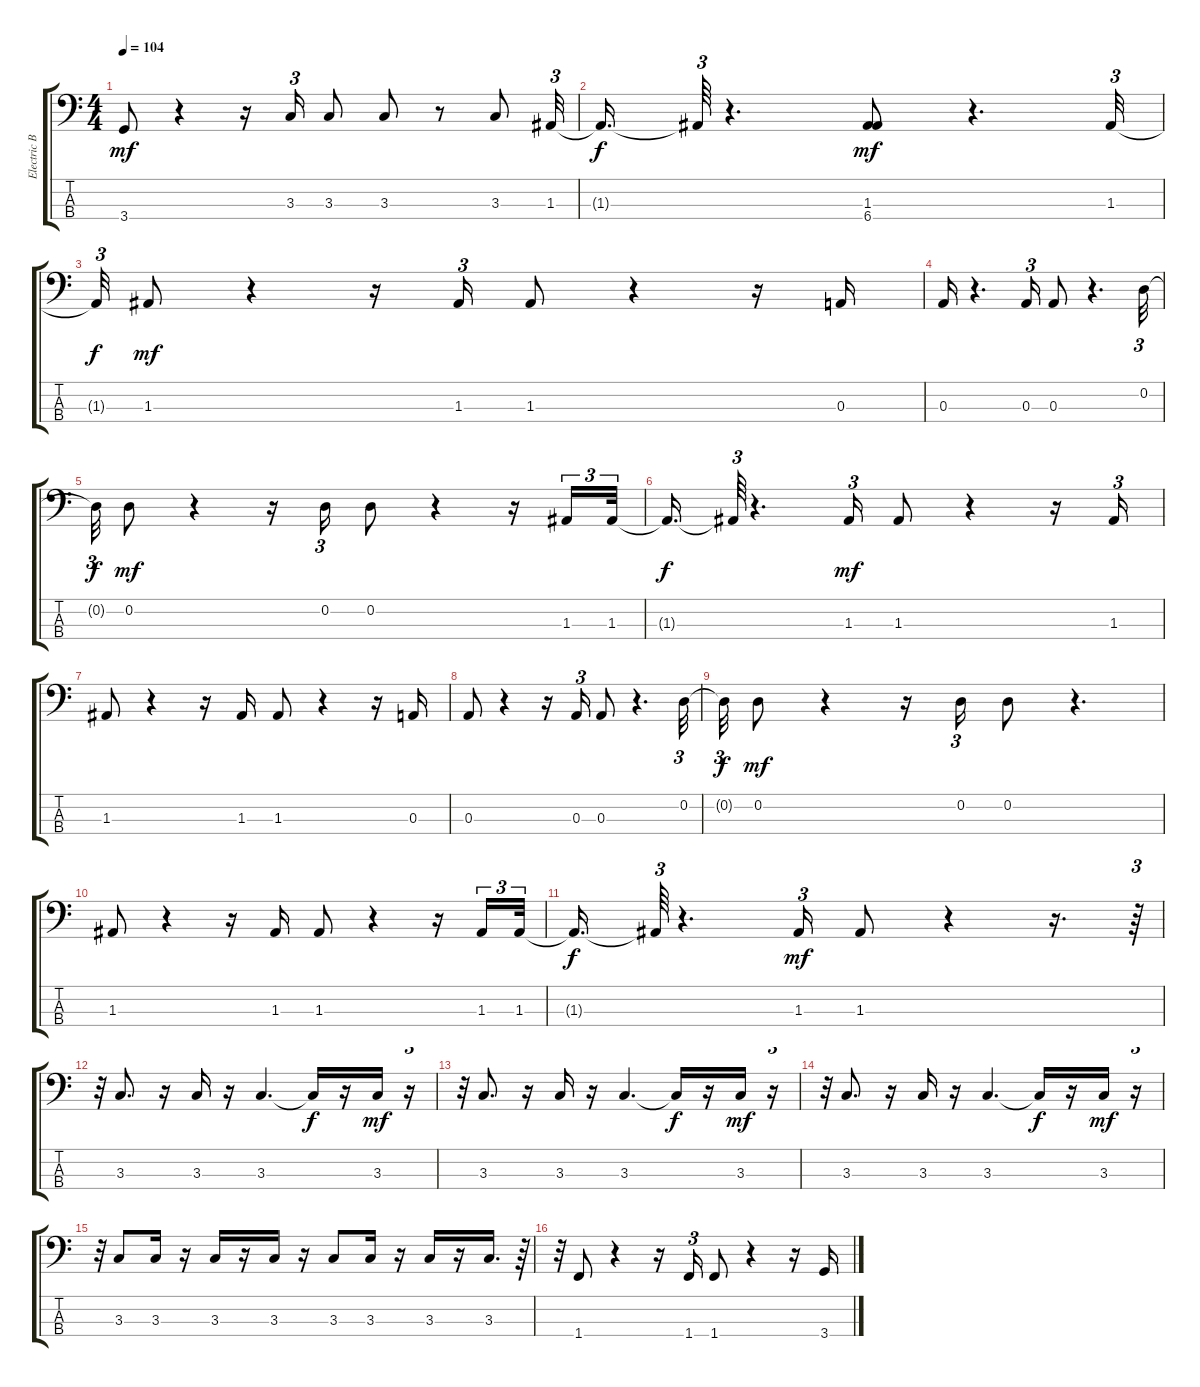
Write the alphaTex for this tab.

\track ("Electric Bass (finger)" "Electric B") {instrument electricbassfinger}
\staff {score tabs}
\tuning (G2 D2 A1 E1) {hide}
\ts (4 4)
\tempo 104
\clef f4
\ks c
3.4.8{dy mf} r.4 r.16 3.3.16{tu (3 2)} 3.3.8 3.3.8 r.8 3.3.8 1.3.32{tu (3 2)} |
1.3{t}.16{d dy f} 1.3{t}.64{tu (3 2)} r.4{d} (1.3 6.4).8{dy mf} r.4{d} 1.3.32{tu (3 2)} |
1.3{t}.32{tu (3 2) dy f} 1.3.8{dy mf} r.4 r.16 1.3.16{tu (3 2)} 1.3.8 r.4 r.16 0.3.16 |
0.3.16 r.4{d} 0.3.16{tu (3 2)} 0.3.8 r.4{d} 0.2.32{tu (3 2)} |
0.2{t}.32{tu (3 2) dy f} 0.2.8{dy mf} r.4 r.16 0.2.16{tu (3 2)} 0.2.8 r.4 r.16 1.3.16{tu (3 2)} 1.3.32{tu (3 2)} |
1.3{t}.16{d dy f} 1.3{t}.64{tu (3 2)} r.4{d} 1.3.16{tu (3 2) dy mf} 1.3.8 r.4 r.16 1.3.16{tu (3 2)} |
1.3.8 r.4 r.16 1.3.16 1.3.8 r.4 r.16 0.3.16 |
0.3.8 r.4 r.16 0.3.16{tu (3 2)} 0.3.8 r.4{d} 0.2.32{tu (3 2)} |
0.2{t}.32{tu (3 2) dy f} 0.2.8{dy mf} r.4 r.16 0.2.16{tu (3 2)} 0.2.8 r.4{d} |
1.3.8 r.4 r.16 1.3.16 1.3.8 r.4 r.16 1.3.16{tu (3 2)} 1.3.32{tu (3 2)} |
1.3{t}.16{d dy f} 1.3{t}.64{tu (3 2)} r.4{d} 1.3.16{tu (3 2) dy mf} 1.3.8 r.4 r.16{d} r.64{tu (3 2)} |
r.32{tu (3 2)} 3.3.8{d} r.16 3.3.16 r.16 3.3.4{d} 3.3{t}.16{dy f} r.16 3.3.16{dy mf} r.16{tu (3 2)} |
r.32{tu (3 2)} 3.3.8{d} r.16 3.3.16 r.16 3.3.4{d} 3.3{t}.16{dy f} r.16 3.3.16{dy mf} r.16{tu (3 2)} |
r.32{tu (3 2)} 3.3.8{d} r.16 3.3.16 r.16 3.3.4{d} 3.3{t}.16{dy f} r.16 3.3.16{dy mf} r.16{tu (3 2)} |
r.32{tu (3 2)} 3.3.8 3.3.16 r.16 3.3.16 r.16 3.3.16 r.16 3.3.8 3.3.16 r.16 3.3.16 r.16 3.3.16{d} r.64{tu (3 2)} |
r.32{tu (3 2)} 1.4.8 r.4 r.16 1.4.16{tu (3 2)} 1.4.8 r.4 r.16 3.4.16
